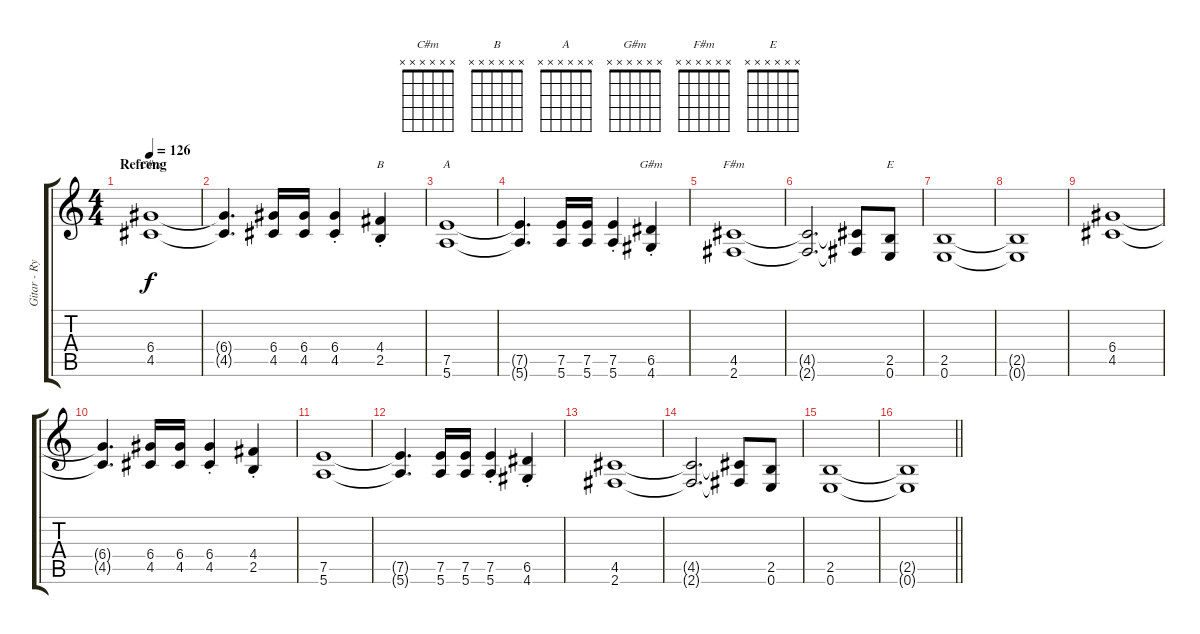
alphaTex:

\track ("Gitar - Rytme" "Gitar - Ry") {instrument overdrivenguitar}
\staff {score tabs}
\tuning (E4 B3 G3 D3 A2 E2) {hide}
\chord ("C#m" x x x x x x)
\chord ("B" x x x x x x)
\chord ("A" x x x x x x)
\chord ("G#m" x x x x x x)
\chord ("F#m" x x x x x x)
\chord ("E" x x x x x x)
\ts (4 4)
\section ("" "Refreng")
\tempo 126
\clef g2
\ks c
(6.4 4.5).1{ch "C#m" dy f} |
(6.4{t} 4.5{t}).4{d} (6.4 4.5).16 (6.4 4.5).16 (6.4{st} 4.5{st}).4 (4.4{st} 2.5{st}).4{ch "B"} |
(7.5 5.6).1{ch "A"} |
(7.5{t} 5.6{t}).4{d} (7.5 5.6).16 (7.5 5.6).16 (7.5{st} 5.6{st}).4 (6.5{st} 4.6{st}).4{ch "G#m"} |
(4.5 2.6).1{ch "F#m"} |
(4.5{t} 2.6{t}).2{d} (4.5{t} 2.6{t}).8 (2.5 0.6).8{ch "E"} |
(2.5 0.6).1 |
(2.5{t} 0.6{t}).1 |
(6.4 4.5).1 |
(6.4{t} 4.5{t}).4{d} (6.4 4.5).16 (6.4 4.5).16 (6.4{st} 4.5{st}).4 (4.4{st} 2.5{st}).4 |
(7.5 5.6).1 |
(7.5{t} 5.6{t}).4{d} (7.5 5.6).16 (7.5 5.6).16 (7.5{st} 5.6{st}).4 (6.5{st} 4.6{st}).4 |
(4.5 2.6).1 |
(4.5{t} 2.6{t}).2{d} (4.5{t} 2.6{t}).8 (2.5 0.6).8 |
(2.5 0.6).1 |
\barLineRight lightlight
(2.5{t} 0.6{t}).1
